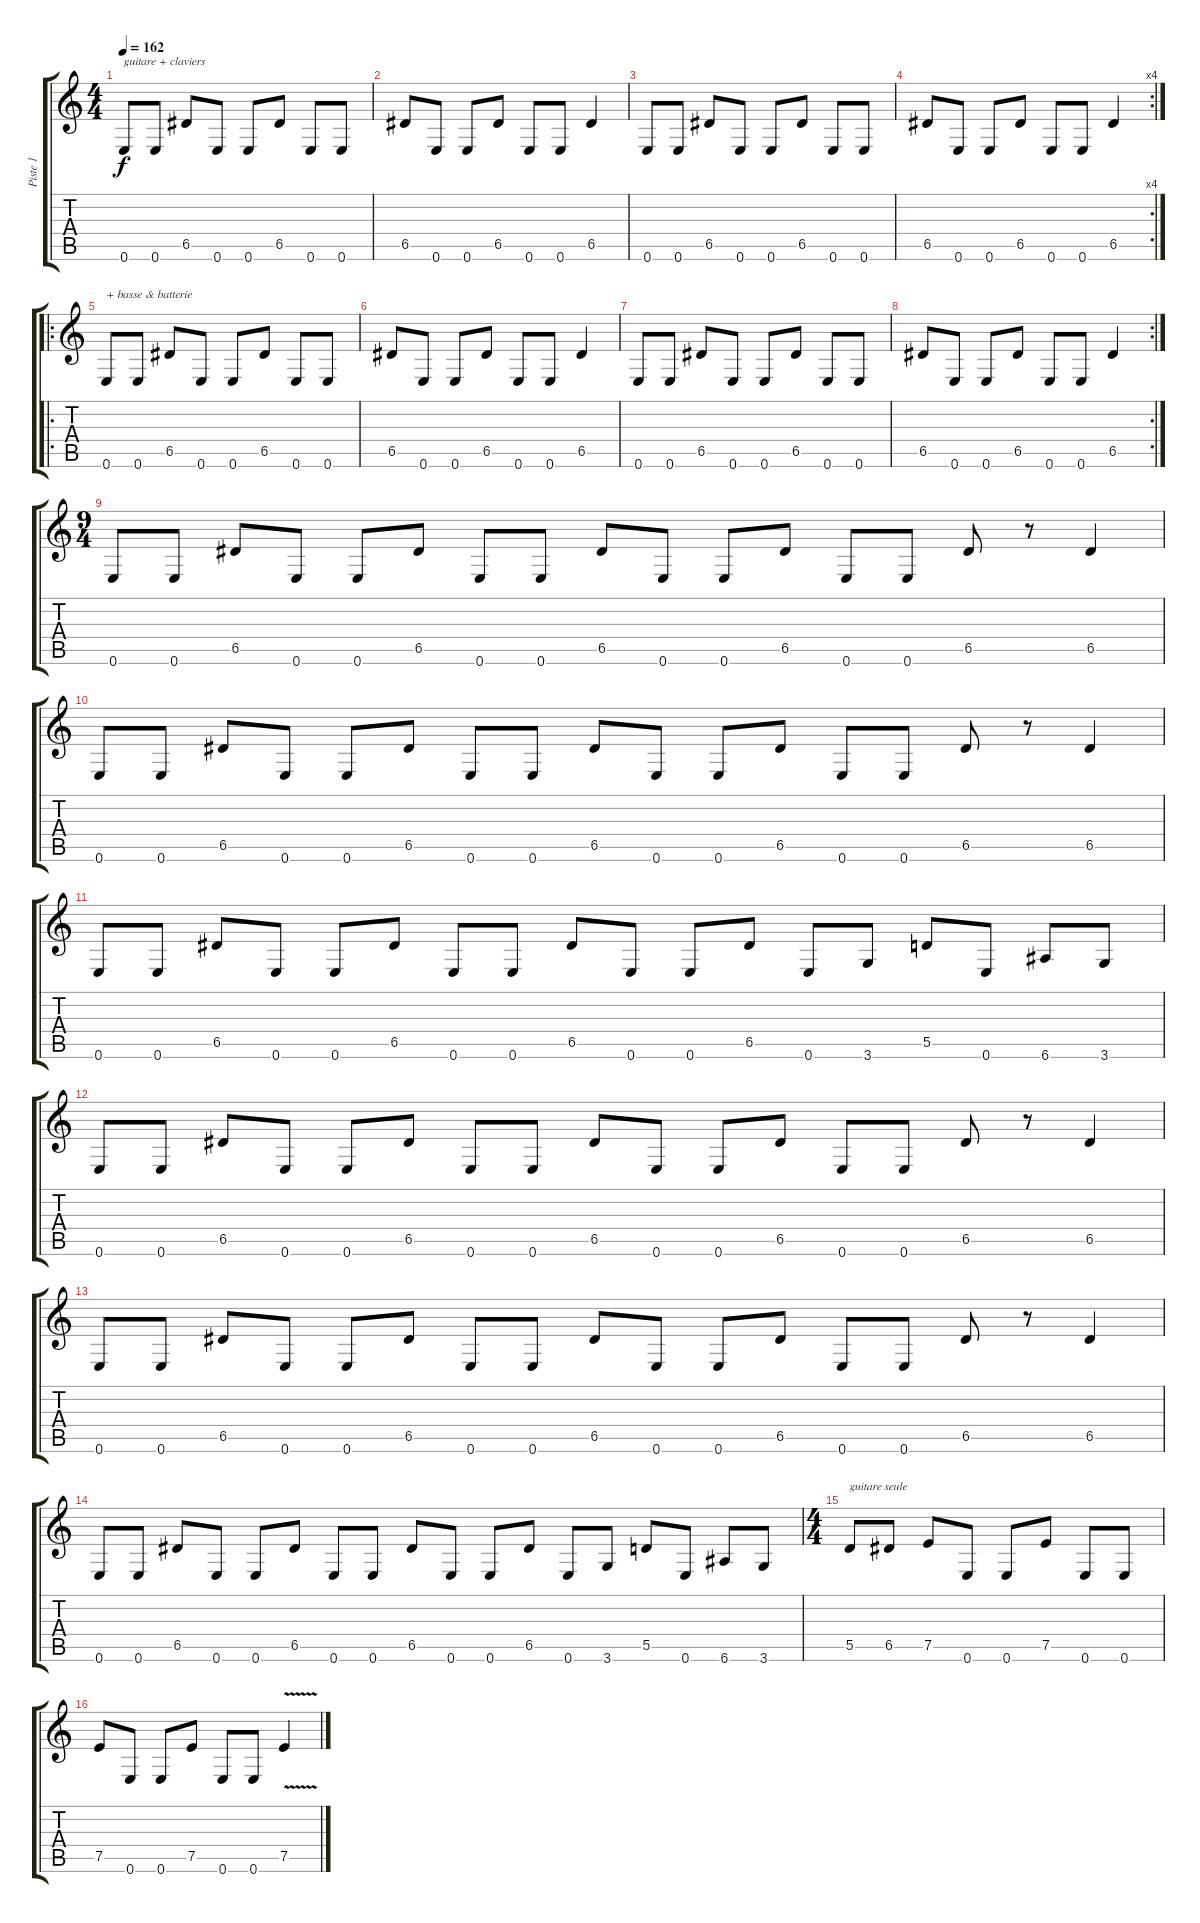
\track ("Piste 1" "Piste 1") {instrument distortionguitar}
\staff {score tabs}
\tuning (E4 B3 G3 D3 A2 E2) {hide}
\ts (4 4)
\tempo 162
\clef g2
\ks c
0.6.8{txt "guitare + claviers" dy f instrument distortionguitar} 0.6.8 6.5.8 0.6.8 0.6.8 6.5.8 0.6.8 0.6.8 |
6.5.8 0.6.8 0.6.8 6.5.8 0.6.8 0.6.8 6.5.4 |
0.6.8 0.6.8 6.5.8 0.6.8 0.6.8 6.5.8 0.6.8 0.6.8 |
\rc 4
6.5.8 0.6.8 0.6.8 6.5.8 0.6.8 0.6.8 6.5.4 |
\ro
0.6.8{txt "+ basse & batterie"} 0.6.8 6.5.8 0.6.8 0.6.8 6.5.8 0.6.8 0.6.8 |
6.5.8 0.6.8 0.6.8 6.5.8 0.6.8 0.6.8 6.5.4 |
0.6.8 0.6.8 6.5.8 0.6.8 0.6.8 6.5.8 0.6.8 0.6.8 |
\rc 2
6.5.8 0.6.8 0.6.8 6.5.8 0.6.8 0.6.8 6.5.4 |
\ts (9 4)
0.6.8 0.6.8 6.5.8 0.6.8 0.6.8 6.5.8 0.6.8 0.6.8 6.5.8 0.6.8 0.6.8 6.5.8 0.6.8 0.6.8 6.5.8 r.8 6.5.4 |
0.6.8 0.6.8 6.5.8 0.6.8 0.6.8 6.5.8 0.6.8 0.6.8 6.5.8 0.6.8 0.6.8 6.5.8 0.6.8 0.6.8 6.5.8 r.8 6.5.4 |
0.6.8 0.6.8 6.5.8 0.6.8 0.6.8 6.5.8 0.6.8 0.6.8 6.5.8 0.6.8 0.6.8 6.5.8 0.6.8 3.6.8 5.5.8 0.6.8 6.6.8 3.6.8 |
0.6.8 0.6.8 6.5.8 0.6.8 0.6.8 6.5.8 0.6.8 0.6.8 6.5.8 0.6.8 0.6.8 6.5.8 0.6.8 0.6.8 6.5.8 r.8 6.5.4 |
0.6.8 0.6.8 6.5.8 0.6.8 0.6.8 6.5.8 0.6.8 0.6.8 6.5.8 0.6.8 0.6.8 6.5.8 0.6.8 0.6.8 6.5.8 r.8 6.5.4 |
0.6.8 0.6.8 6.5.8 0.6.8 0.6.8 6.5.8 0.6.8 0.6.8 6.5.8 0.6.8 0.6.8 6.5.8 0.6.8 3.6.8 5.5.8 0.6.8 6.6.8 3.6.8 |
\ts (4 4)
5.5.8{txt "guitare seule"} 6.5.8 7.5.8 0.6.8 0.6.8 7.5.8 0.6.8 0.6.8 |
7.5.8 0.6.8 0.6.8 7.5.8 0.6.8 0.6.8 7.5{v}.4
